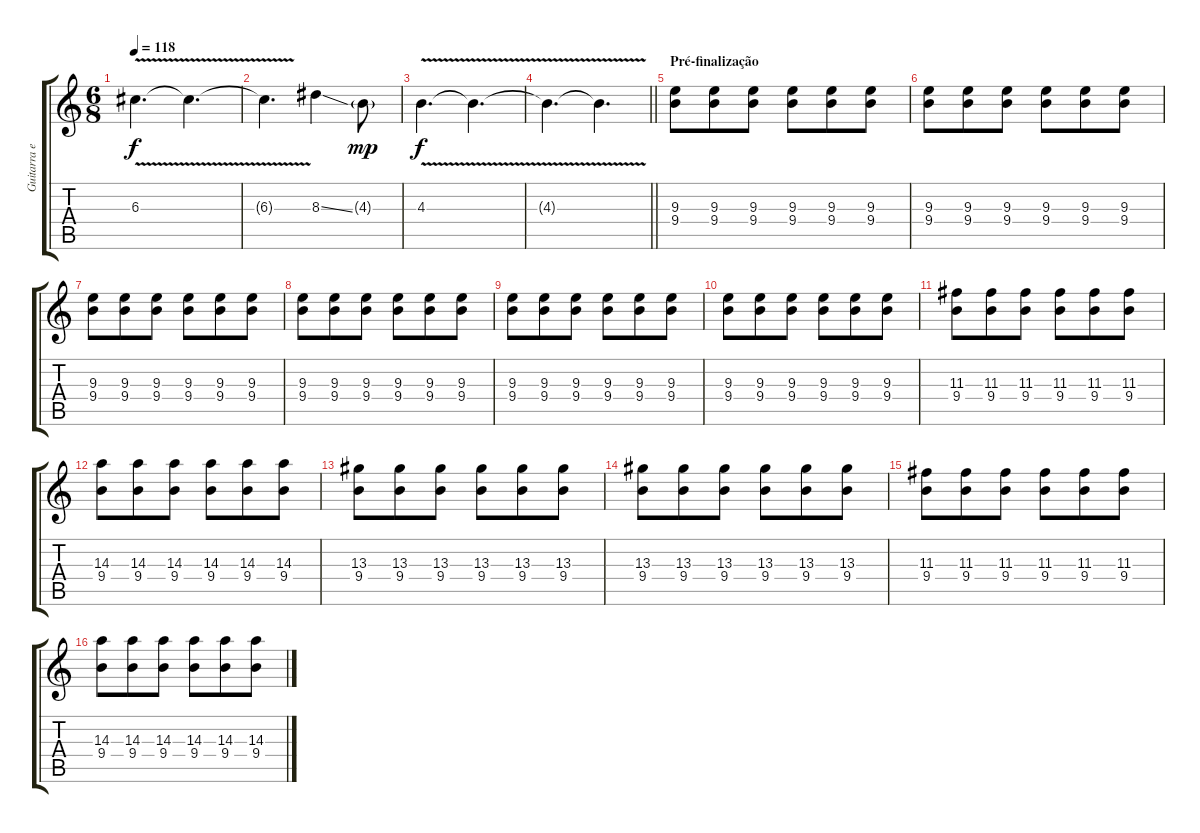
\track ("Guitarra extra/pianinho" "Guitarra e") {instrument acousticguitarnylon}
\staff {score tabs}
\tuning (E4 B3 G3 D3 A2 E2) {hide}
\ts (6 8)
\tempo 118
\clef g2
\ks c
6.3{v}.4{d dy f} 6.3{v t}.4{d} |
6.3{v t}.4{d} 8.3{ss}.4 4.3{g}.8{dy mp} |
4.3{v}.4{d dy f} 4.3{v t}.4{d} |
\barLineRight lightlight
4.3{v t}.4{d} 4.3{v t}.4{d} |
\section ("" "Pré-finalização")
(9.3 9.4).8 (9.3 9.4).8 (9.3 9.4).8 (9.3 9.4).8 (9.3 9.4).8 (9.3 9.4).8 |
(9.3 9.4).8 (9.3 9.4).8 (9.3 9.4).8 (9.3 9.4).8 (9.3 9.4).8 (9.3 9.4).8 |
(9.3 9.4).8 (9.3 9.4).8 (9.3 9.4).8 (9.3 9.4).8 (9.3 9.4).8 (9.3 9.4).8 |
(9.3 9.4).8 (9.3 9.4).8 (9.3 9.4).8 (9.3 9.4).8 (9.3 9.4).8 (9.3 9.4).8 |
(9.3 9.4).8 (9.3 9.4).8 (9.3 9.4).8 (9.3 9.4).8 (9.3 9.4).8 (9.3 9.4).8 |
(9.3 9.4).8 (9.3 9.4).8 (9.3 9.4).8 (9.3 9.4).8 (9.3 9.4).8 (9.3 9.4).8 |
(11.3 9.4).8 (11.3 9.4).8 (11.3 9.4).8 (11.3 9.4).8 (11.3 9.4).8 (11.3 9.4).8 |
(14.3 9.4).8 (14.3 9.4).8 (14.3 9.4).8 (14.3 9.4).8 (14.3 9.4).8 (14.3 9.4).8 |
(13.3 9.4).8 (13.3 9.4).8 (13.3 9.4).8 (13.3 9.4).8 (13.3 9.4).8 (13.3 9.4).8 |
(13.3 9.4).8 (13.3 9.4).8 (13.3 9.4).8 (13.3 9.4).8 (13.3 9.4).8 (13.3 9.4).8 |
(11.3 9.4).8 (11.3 9.4).8 (11.3 9.4).8 (11.3 9.4).8 (11.3 9.4).8 (11.3 9.4).8 |
(14.3 9.4).8 (14.3 9.4).8 (14.3 9.4).8 (14.3 9.4).8 (14.3 9.4).8 (14.3 9.4).8
